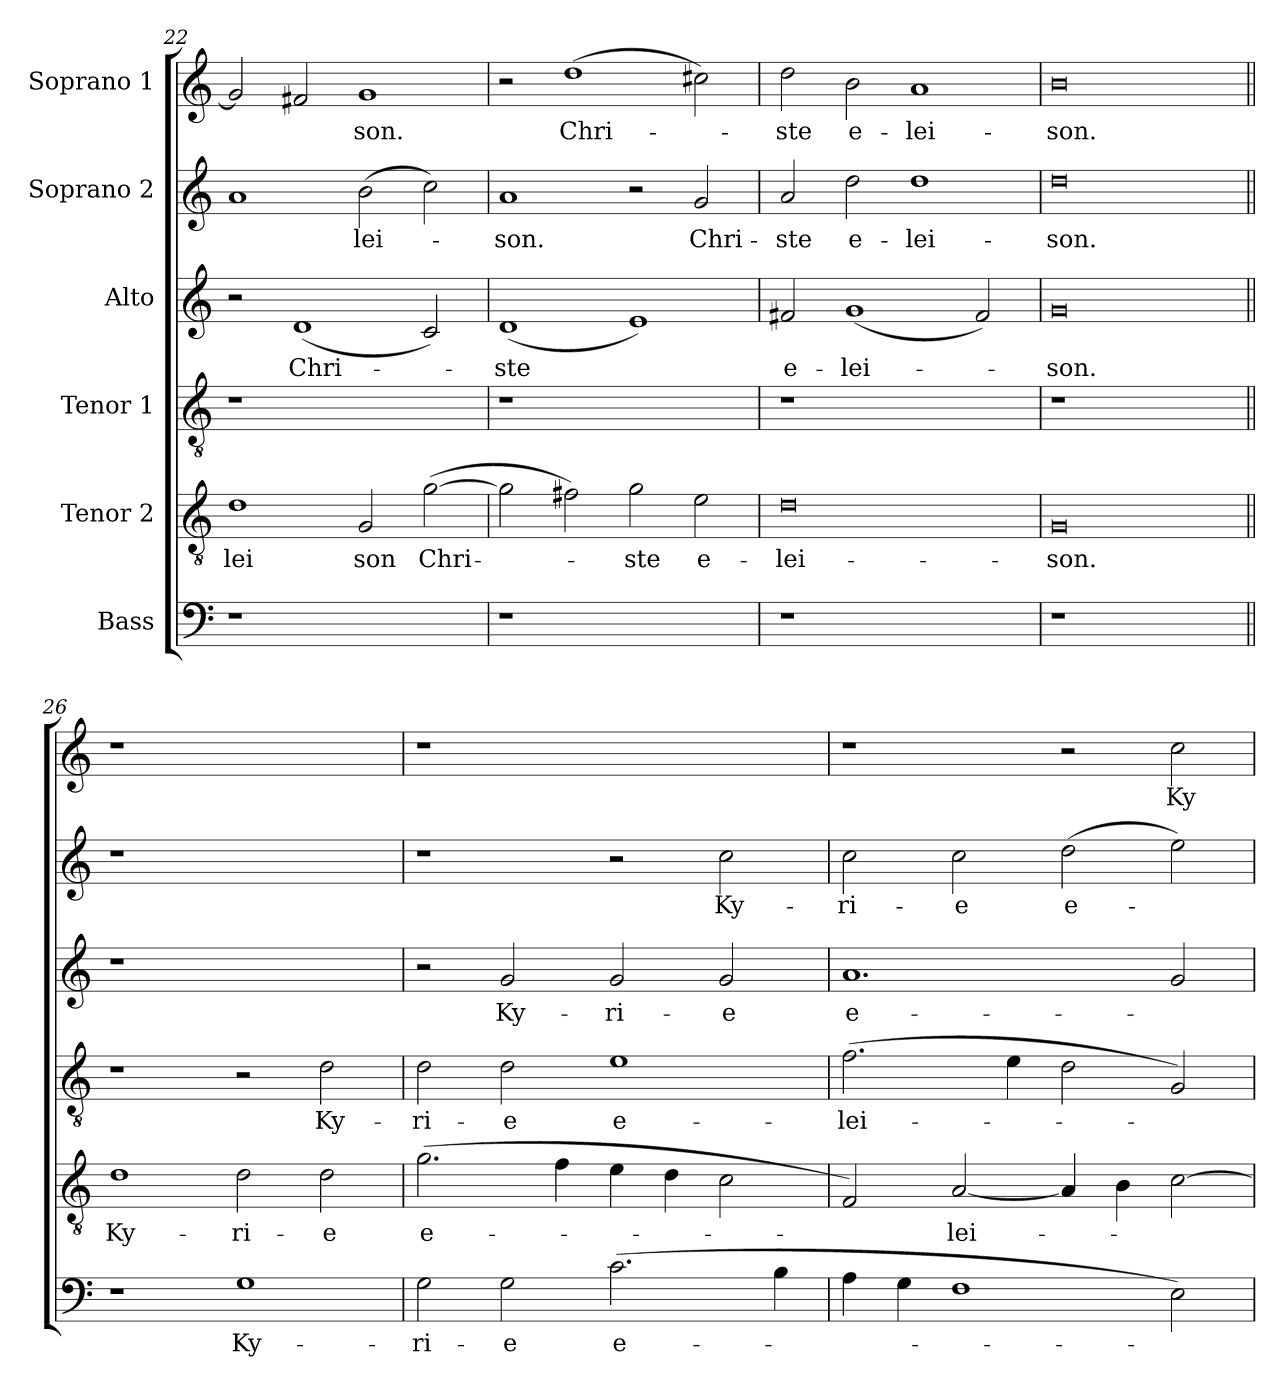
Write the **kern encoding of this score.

**kern	**text	**kern	**text	**kern	**text	**kern	**text	**kern	**text	**kern	**text
*part6	*part6	*part5	*part5	*part4	*part4	*part3	*part3	*part2	*part2	*part1	*part1
*staff6	*staff6	*staff5	*staff5	*staff4	*staff4	*staff3	*staff3	*staff2	*staff2	*staff1	*staff1
*I"Bass	*	*I"Tenor 2	*	*I"Tenor 1	*	*I"Alto	*	*I"Soprano 2	*	*I"Soprano 1	*
*clefF4	*	*clefGv2	*	*clefGv2	*	*clefG2	*	*clefG2	*	*clefG2	*
*k[]	*	*k[]	*	*k[]	*	*k[]	*	*k[]	*	*k[]	*
*C:	*	*C:	*	*C:	*	*C:	*	*C:	*	*C:	*
=22	=22	=22	=22	=22	=22	=22	=22	=22	=22	=22	=22
1r	.	1d	-lei	1r	.	2r	.	1a	.	2g/]	.
.	.	.	.	.	.	(1d	Chri-	.	.	2f#X/	.
1ryy	.	2G/	son	1ryy	.	.	.	(2b\	-lei-	1g	-son.
.	.	([2g\	Chri-	.	.	2c/)	.	2cc\)	.	.	.
!!LO:LB:g=z
=23	=23	=23	=23	=23	=23	=23	=23	=23	=23	=23	=23
1r	.	2g\]	-­-	1r	.	(1d	-ste	1a	-son.	2r	.
.	.	2f#X\)	.	.	.	.	.	.	.	(1dd	Chri-
1ryy	.	2g\	-ste	1ryy	.	1e)	.	2r	.	.	.
.	.	2e\	e-	.	.	.	.	2g/	Chri-	2cc#X\)	.
=24	=24	=24	=24	=24	=24	=24	=24	=24	=24	=24	=24
1r	.	0d	-lei-	1r	.	2f#X/	e-	2a/	-ste	2dd\	-ste
.	.	.	.	.	.	(1g	-lei-	2dd\	e-	2b\	e-
1ryy	.	.	.	1ryy	.	.	.	1dd	-lei-	1a	-lei-
.	.	.	.	.	.	2f#/)	.	.	.	.	.
=25	=25	=25	=25	=25	=25	=25	=25	=25	=25	=25	=25
1r	.	0G	-son.	1r	.	0g	-son.	0dd	-son.	0b	-son.
1ryy	.	.	.	1ryy	.	.	.	.	.	.	.
=26||	=26||	=26||	=26||	=26||	=26||	=26||	=26||	=26||	=26||	=26||	=26||
1r	.	1d	Ky-	1r	.	1r	.	1r	.	1r	.
1G	Ky-	2d\	-ri-	2r	.	1ryy	.	1ryy	.	1ryy	.
.	.	2d\	-e	2d\	Ky-	.	.	.	.	.	.
=27	=27	=27	=27	=27	=27	=27	=27	=27	=27	=27	=27
2G\	-ri-	(2.g\	e-	2d\	-ri-	2r	.	1r	.	1r	.
2G\	-e	.	.	2d\	-e	2g/	Ky-	.	.	.	.
.	.	4f\	.	.	.	.	.	.	.	.	.
(2.c\	e-	4e\	.	1e	e-	2g/	-ri-	2r	.	1ryy	.
.	.	4d\	.	.	.	.	.	.	.	.	.
.	.	2c\	.	.	.	2g/	-e	2cc\	Ky-	.	.
4B\	.	.	.	.	.	.	.	.	.	.	.
!!LO:PB:g=z
=28	=28	=28	=28	=28	=28	=28	=28	=28	=28	=28	=28
4A\	-­-	2F/)	-­	(2.f\	-lei-	1.a	e-	2cc\	-ri-	1r	.
4G\	.	.	.	.	.	.	.	.	.	.	.
1F	.	[2A/	lei-	.	.	.	.	2cc\	-e	.	.
.	.	.	.	4e\	.	.	.	.	.	.	.
.	.	4A/]	.	2d\	.	.	.	(2dd\	e-	2r	.
.	.	4B\	.	.	.	.	.	.	.	.	.
2E\)	.	[2c\	.	2G/)	.	2g/	.	2ee\)	.	2cc\	Ky-
=	=	=	=	=	=	=	=	=	=	=	=
*-	*-	*-	*-	*-	*-	*-	*-	*-	*-	*-	*-
